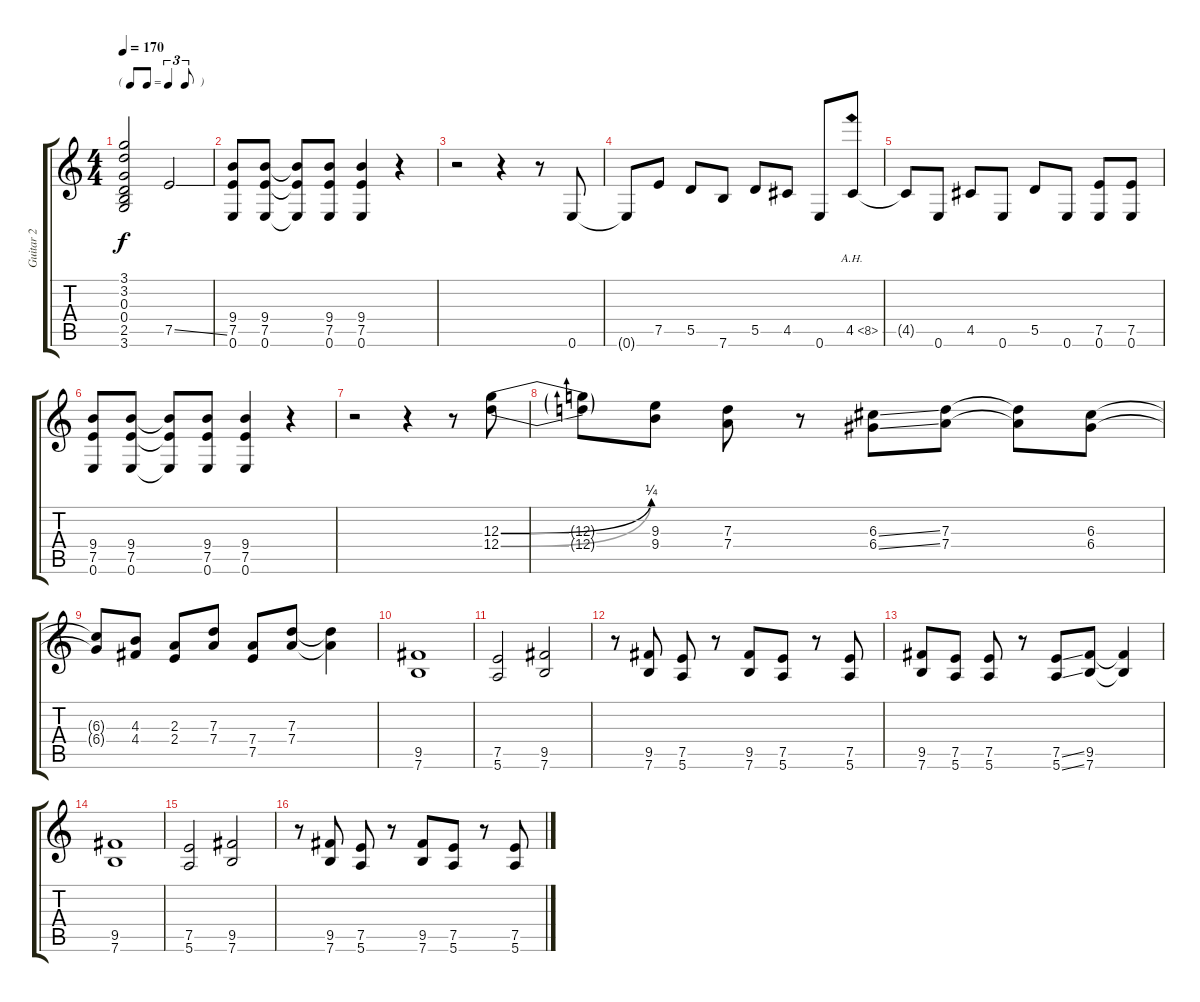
\track ("Guitar 2" "Guitar 2") {instrument overdrivenguitar}
\staff {score tabs}
\tuning (E4 B3 G3 D3 A2 E2) {hide}
\ts (4 4)
\tf triplet8th
\tempo 170
\clef g2
\ks c
(3.1{t} 3.2{t} 0.3{t} 0.4{t} 2.5{t} 3.6{t}).2{dy f} 7.5{ss}.2 |
(9.4 7.5 0.6).8 (9.4 7.5 0.6).8 (9.4{t} 7.5{t} 0.6{t}).8 (9.4 7.5 0.6).8 (9.4 7.5 0.6).4 r.4 |
r.2 r.4 r.8 0.6.8 |
0.6{t}.8 7.5.8 5.5.8 7.6.8 5.5.8 4.5.8 0.6.8 4.5{ah 4}.8 |
4.5{t}.8 0.6.8 4.5.8 0.6.8 5.5.8 0.6.8 (7.5 0.6).8 (7.5 0.6).8 |
(9.4 7.5 0.6).8 (9.4 7.5 0.6).8 (9.4{t} 7.5{t} 0.6{t}).8 (9.4 7.5 0.6).8 (9.4 7.5 0.6).4 r.4 |
r.2 r.4 r.8 (12.3{be (bend 0 0 60 1)} 12.4{be (bend 0 0 60 1)}).8 |
(12.3{t} 12.4{t}).8 (9.3 9.4).8 (7.3 7.4).8 r.8 (6.3{ss} 6.4{ss}).8 (7.3 7.4).8 (7.3{t} 7.4{t}).8 (6.3 6.4).8 |
(6.3{t} 6.4{t}).8 (4.3 4.4).8 (2.3 2.4).8 (7.3 7.4).8 (7.4 7.5).8 (7.3 7.4).8 (7.3{t} 7.4{t}).4 |
(9.5 7.6).1 |
(7.5 5.6).2 (9.5 7.6).2 |
r.8 (9.5 7.6).8 (7.5 5.6).8 r.8 (9.5 7.6).8 (7.5 5.6).8 r.8 (7.5 5.6).8 |
(9.5 7.6).8 (7.5 5.6).8 (7.5 5.6).8 r.8 (7.5{ss} 5.6{ss}).8 (9.5 7.6).8 (9.5{t} 7.6{t}).4 |
(9.5 7.6).1 |
(7.5 5.6).2 (9.5 7.6).2 |
r.8 (9.5 7.6).8 (7.5 5.6).8 r.8 (9.5 7.6).8 (7.5 5.6).8 r.8 (7.5 5.6).8
